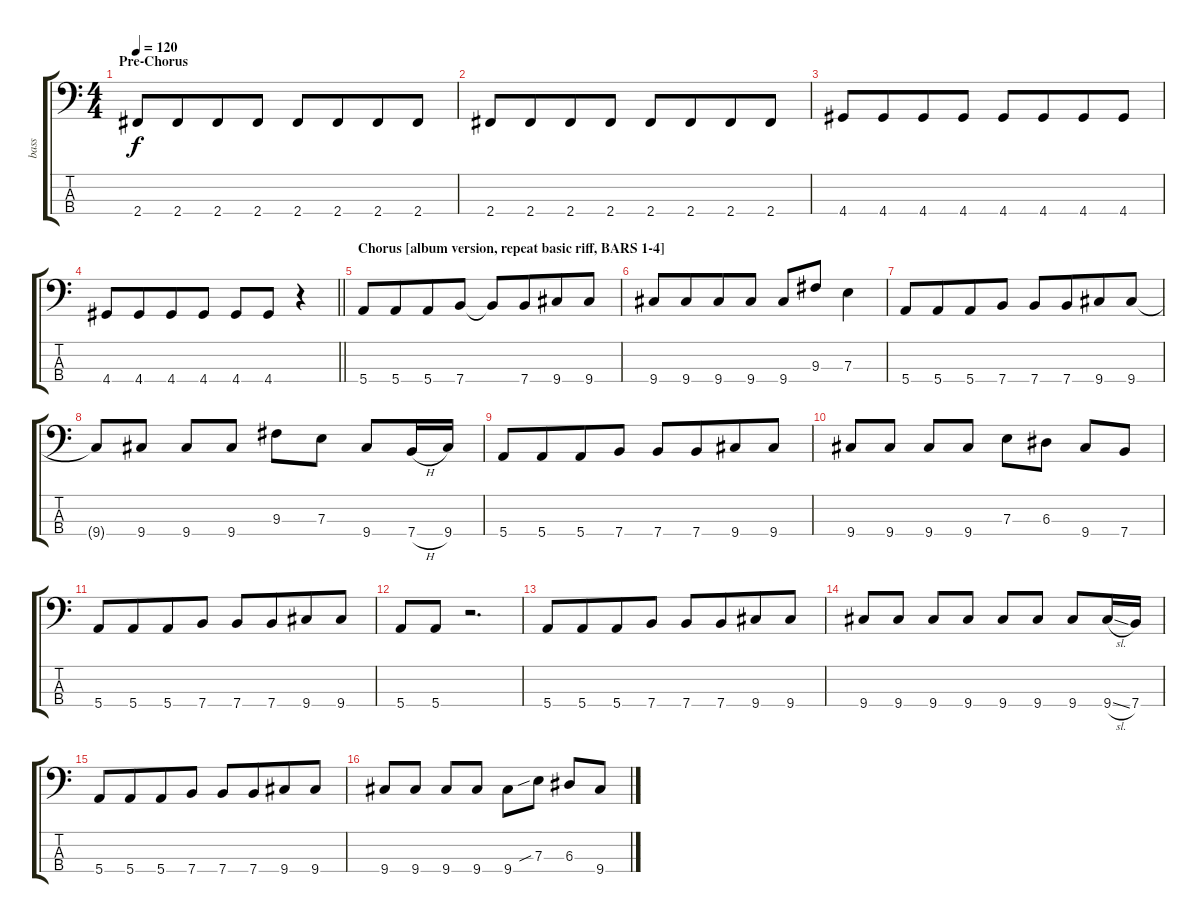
\track ("bass" "bass") {instrument electricbassfinger}
\staff {score tabs}
\tuning (G2 D2 A1 E1) {hide}
\ts (4 4)
\section ("" "Pre-Chorus")
\tempo 120
\clef f4
\ks c
2.4.8{dy f} 2.4.8{beam merge} 2.4.8 2.4.8 2.4.8 2.4.8{beam merge} 2.4.8 2.4.8 |
2.4.8 2.4.8{beam merge} 2.4.8 2.4.8 2.4.8 2.4.8{beam merge} 2.4.8 2.4.8 |
4.4.8 4.4.8{beam merge} 4.4.8 4.4.8 4.4.8 4.4.8{beam merge} 4.4.8 4.4.8 |
\barLineRight lightlight
4.4.8 4.4.8{beam merge} 4.4.8 4.4.8 4.4.8 4.4.8{beam merge} r.4 |
\section ("" "Chorus [album version, repeat basic riff, BARS 1-4]")
5.4.8 5.4.8{beam merge} 5.4.8 7.4.8 7.4{t}.8 7.4.8{beam merge} 9.4.8 9.4.8 |
9.4.8 9.4.8{beam merge} 9.4.8 9.4.8 9.4.8{beam Up} 9.3.8{beam Up} 7.3.4 |
5.4.8 5.4.8{beam merge} 5.4.8 7.4.8 7.4.8 7.4.8{beam merge} 9.4.8 9.4.8 |
9.4{t}.8 9.4.8 9.4.8 9.4.8 9.3.8 7.3.8 9.4.8 7.4{h}.16 9.4.16 |
5.4.8 5.4.8{beam merge} 5.4.8 7.4.8 7.4.8 7.4.8{beam merge} 9.4.8 9.4.8 |
9.4.8 9.4.8 9.4.8 9.4.8 7.3.8 6.3.8 9.4.8 7.4.8 |
5.4.8 5.4.8{beam merge} 5.4.8 7.4.8 7.4.8 7.4.8{beam merge} 9.4.8 9.4.8 |
5.4.8 5.4.8 r.2{d} |
5.4.8 5.4.8{beam merge} 5.4.8 7.4.8 7.4.8 7.4.8{beam merge} 9.4.8 9.4.8 |
9.4.8 9.4.8 9.4.8 9.4.8 9.4.8 9.4.8 9.4.8 9.4{sl}.16 7.4.16 |
5.4.8 5.4.8{beam merge} 5.4.8 7.4.8 7.4.8 7.4.8{beam merge} 9.4.8 9.4.8 |
9.4.8 9.4.8 9.4.8 9.4.8 9.4.8 7.3{sib}.8 6.3.8 9.4.8
